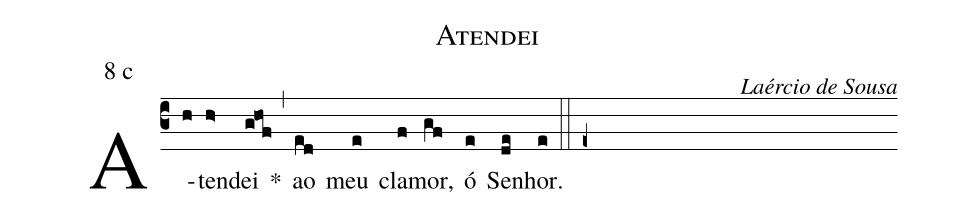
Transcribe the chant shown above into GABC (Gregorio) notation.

name: Atendei;
mode: 8;
mode-differentia: c;
commentary: Laércio de Sousa;
%%
(c3)

A(h)ten(h>)dei(g!hof) *(,) ao(ed) meu(e) cla(f)mor,(gf) ó(e) Se(de)nhor.(e)

(::)

(e+)
